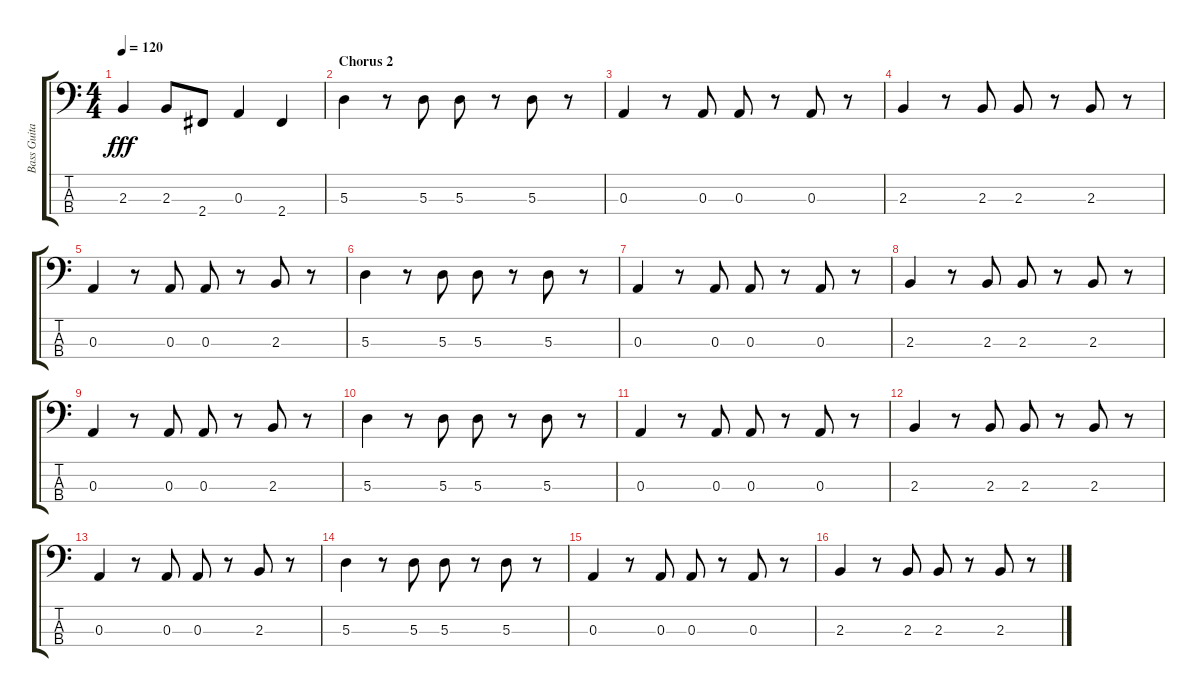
\track ("Bass Guitar" "Bass Guita") {instrument electricbasspick}
\staff {score tabs}
\tuning (G2 D2 A1 E1) {hide}
\ts (4 4)
\tempo 120
\clef f4
\ks c
2.3.4{dy fff} 2.3.8 2.4.8 0.3.4 2.4.4 |
\section ("" "Chorus 2")
5.3.4 r.8 5.3.8 5.3.8 r.8 5.3.8 r.8 |
0.3.4 r.8 0.3.8 0.3.8 r.8 0.3.8 r.8 |
2.3.4 r.8 2.3.8 2.3.8 r.8 2.3.8 r.8 |
0.3.4 r.8 0.3.8 0.3.8 r.8 2.3.8 r.8 |
5.3.4 r.8 5.3.8 5.3.8 r.8 5.3.8 r.8 |
0.3.4 r.8 0.3.8 0.3.8 r.8 0.3.8 r.8 |
2.3.4 r.8 2.3.8 2.3.8 r.8 2.3.8 r.8 |
0.3.4 r.8 0.3.8 0.3.8 r.8 2.3.8 r.8 |
5.3.4 r.8 5.3.8 5.3.8 r.8 5.3.8 r.8 |
0.3.4 r.8 0.3.8 0.3.8 r.8 0.3.8 r.8 |
2.3.4 r.8 2.3.8 2.3.8 r.8 2.3.8 r.8 |
0.3.4 r.8 0.3.8 0.3.8 r.8 2.3.8 r.8 |
5.3.4 r.8 5.3.8 5.3.8 r.8 5.3.8 r.8 |
0.3.4 r.8 0.3.8 0.3.8 r.8 0.3.8 r.8 |
2.3.4 r.8 2.3.8 2.3.8 r.8 2.3.8 r.8
